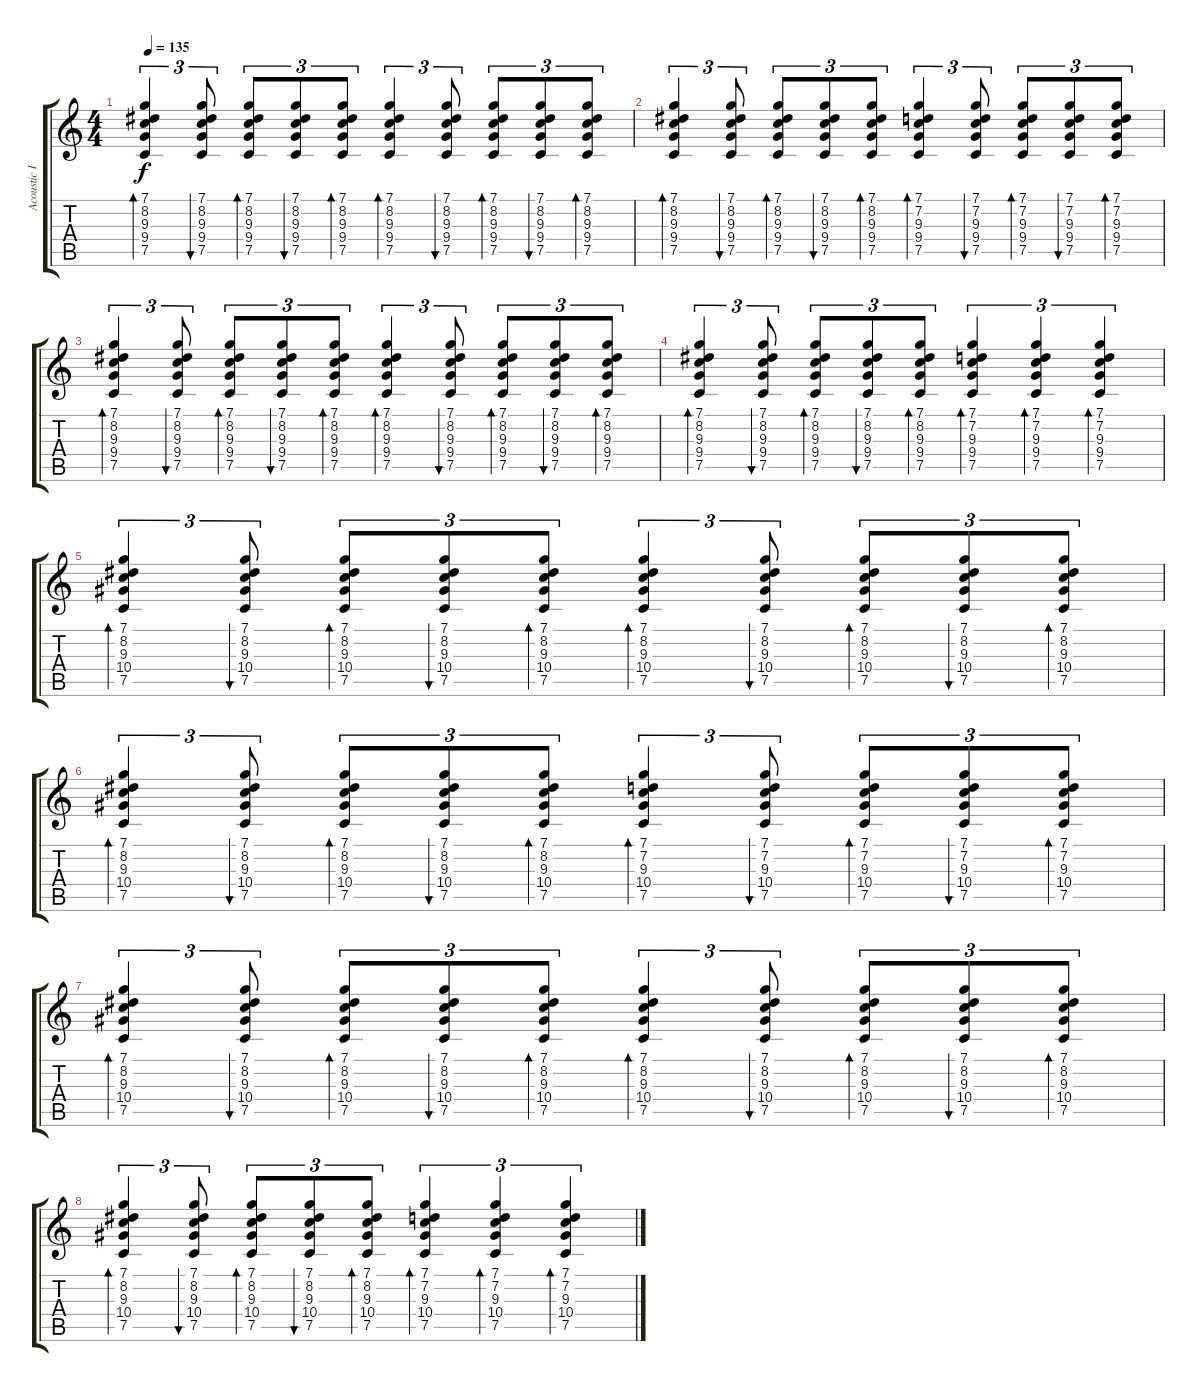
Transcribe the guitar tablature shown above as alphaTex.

\track ("Acoustic I" "Acoustic I") {instrument acousticguitarsteel}
\staff {score tabs}
\tuning (C4 G3 Eb3 Bb2 F2 C2) {hide}
\ts (4 4)
\tempo 135
\clef g2
\ks c
(7.1 8.2 9.3 9.4 7.5).4{tu (3 2) bd 30 dy f instrument acousticguitarsteel} (7.1 8.2 9.3 9.4 7.5).8{tu (3 2) bu 30} (7.1 8.2 9.3 9.4 7.5).8{tu (3 2) bd 30} (7.1 8.2 9.3 9.4 7.5).8{tu (3 2) bu 30} (7.1 8.2 9.3 9.4 7.5).8{tu (3 2) bd 60} (7.1 8.2 9.3 9.4 7.5).4{tu (3 2) bd 30} (7.1 8.2 9.3 9.4 7.5).8{tu (3 2) bu 30} (7.1 8.2 9.3 9.4 7.5).8{tu (3 2) bd 30} (7.1 8.2 9.3 9.4 7.5).8{tu (3 2) bu 30} (7.1 8.2 9.3 9.4 7.5).8{tu (3 2) bd 30} |
(7.1 8.2 9.3 9.4 7.5).4{tu (3 2) bd 30} (7.1 8.2 9.3 9.4 7.5).8{tu (3 2) bu 30} (7.1 8.2 9.3 9.4 7.5).8{tu (3 2) bd 30} (7.1 8.2 9.3 9.4 7.5).8{tu (3 2) bu 30} (7.1 8.2 9.3 9.4 7.5).8{tu (3 2) bd 60} (7.1 7.2 9.3 9.4 7.5).4{tu (3 2) bd 30} (7.1 7.2 9.3 9.4 7.5).8{tu (3 2) bu 30} (7.1 7.2 9.3 9.4 7.5).8{tu (3 2) bd 30} (7.1 7.2 9.3 9.4 7.5).8{tu (3 2) bu 30} (7.1 7.2 9.3 9.4 7.5).8{tu (3 2) bd 30} |
(7.1 8.2 9.3 9.4 7.5).4{tu (3 2) bd 30} (7.1 8.2 9.3 9.4 7.5).8{tu (3 2) bu 30} (7.1 8.2 9.3 9.4 7.5).8{tu (3 2) bd 30} (7.1 8.2 9.3 9.4 7.5).8{tu (3 2) bu 30} (7.1 8.2 9.3 9.4 7.5).8{tu (3 2) bd 60} (7.1 8.2 9.3 9.4 7.5).4{tu (3 2) bd 30} (7.1 8.2 9.3 9.4 7.5).8{tu (3 2) bu 30} (7.1 8.2 9.3 9.4 7.5).8{tu (3 2) bd 30} (7.1 8.2 9.3 9.4 7.5).8{tu (3 2) bu 30} (7.1 8.2 9.3 9.4 7.5).8{tu (3 2) bd 30} |
(7.1 8.2 9.3 9.4 7.5).4{tu (3 2) bd 30} (7.1 8.2 9.3 9.4 7.5).8{tu (3 2) bu 30} (7.1 8.2 9.3 9.4 7.5).8{tu (3 2) bd 30} (7.1 8.2 9.3 9.4 7.5).8{tu (3 2) bu 30} (7.1 8.2 9.3 9.4 7.5).8{tu (3 2) bd 60} (7.1 7.2 9.3 9.4 7.5).4{tu (3 2) bd 30} (7.1 7.2 9.3 9.4 7.5).4{tu (3 2) bd 30} (7.1 7.2 9.3 9.4 7.5).4{tu (3 2) bd 30} |
(7.1 8.2 9.3 10.4 7.5).4{tu (3 2) bd 30} (7.1 8.2 9.3 10.4 7.5).8{tu (3 2) bu 30} (7.1 8.2 9.3 10.4 7.5).8{tu (3 2) bd 30} (7.1 8.2 9.3 10.4 7.5).8{tu (3 2) bu 30} (7.1 8.2 9.3 10.4 7.5).8{tu (3 2) bd 60} (7.1 8.2 9.3 10.4 7.5).4{tu (3 2) bd 30} (7.1 8.2 9.3 10.4 7.5).8{tu (3 2) bu 30} (7.1 8.2 9.3 10.4 7.5).8{tu (3 2) bd 30} (7.1 8.2 9.3 10.4 7.5).8{tu (3 2) bu 30} (7.1 8.2 9.3 10.4 7.5).8{tu (3 2) bd 30} |
(7.1 8.2 9.3 10.4 7.5).4{tu (3 2) bd 30} (7.1 8.2 9.3 10.4 7.5).8{tu (3 2) bu 30} (7.1 8.2 9.3 10.4 7.5).8{tu (3 2) bd 30} (7.1 8.2 9.3 10.4 7.5).8{tu (3 2) bu 30} (7.1 8.2 9.3 10.4 7.5).8{tu (3 2) bd 60} (7.1 7.2 9.3 10.4 7.5).4{tu (3 2) bd 30} (7.1 7.2 9.3 10.4 7.5).8{tu (3 2) bu 30} (7.1 7.2 9.3 10.4 7.5).8{tu (3 2) bd 30} (7.1 7.2 9.3 10.4 7.5).8{tu (3 2) bu 30} (7.1 7.2 9.3 10.4 7.5).8{tu (3 2) bd 30} |
(7.1 8.2 9.3 10.4 7.5).4{tu (3 2) bd 30} (7.1 8.2 9.3 10.4 7.5).8{tu (3 2) bu 30} (7.1 8.2 9.3 10.4 7.5).8{tu (3 2) bd 30} (7.1 8.2 9.3 10.4 7.5).8{tu (3 2) bu 30} (7.1 8.2 9.3 10.4 7.5).8{tu (3 2) bd 60} (7.1 8.2 9.3 10.4 7.5).4{tu (3 2) bd 30} (7.1 8.2 9.3 10.4 7.5).8{tu (3 2) bu 30} (7.1 8.2 9.3 10.4 7.5).8{tu (3 2) bd 30} (7.1 8.2 9.3 10.4 7.5).8{tu (3 2) bu 30} (7.1 8.2 9.3 10.4 7.5).8{tu (3 2) bd 30} |
(7.1 8.2 9.3 10.4 7.5).4{tu (3 2) bd 30} (7.1 8.2 9.3 10.4 7.5).8{tu (3 2) bu 30} (7.1 8.2 9.3 10.4 7.5).8{tu (3 2) bd 30} (7.1 8.2 9.3 10.4 7.5).8{tu (3 2) bu 30} (7.1 8.2 9.3 10.4 7.5).8{tu (3 2) bd 60} (7.1 7.2 9.3 10.4 7.5).4{tu (3 2) bd 30} (7.1 7.2 9.3 10.4 7.5).4{tu (3 2) bd 30} (7.1 7.2 9.3 10.4 7.5).4{tu (3 2) bd 30}
